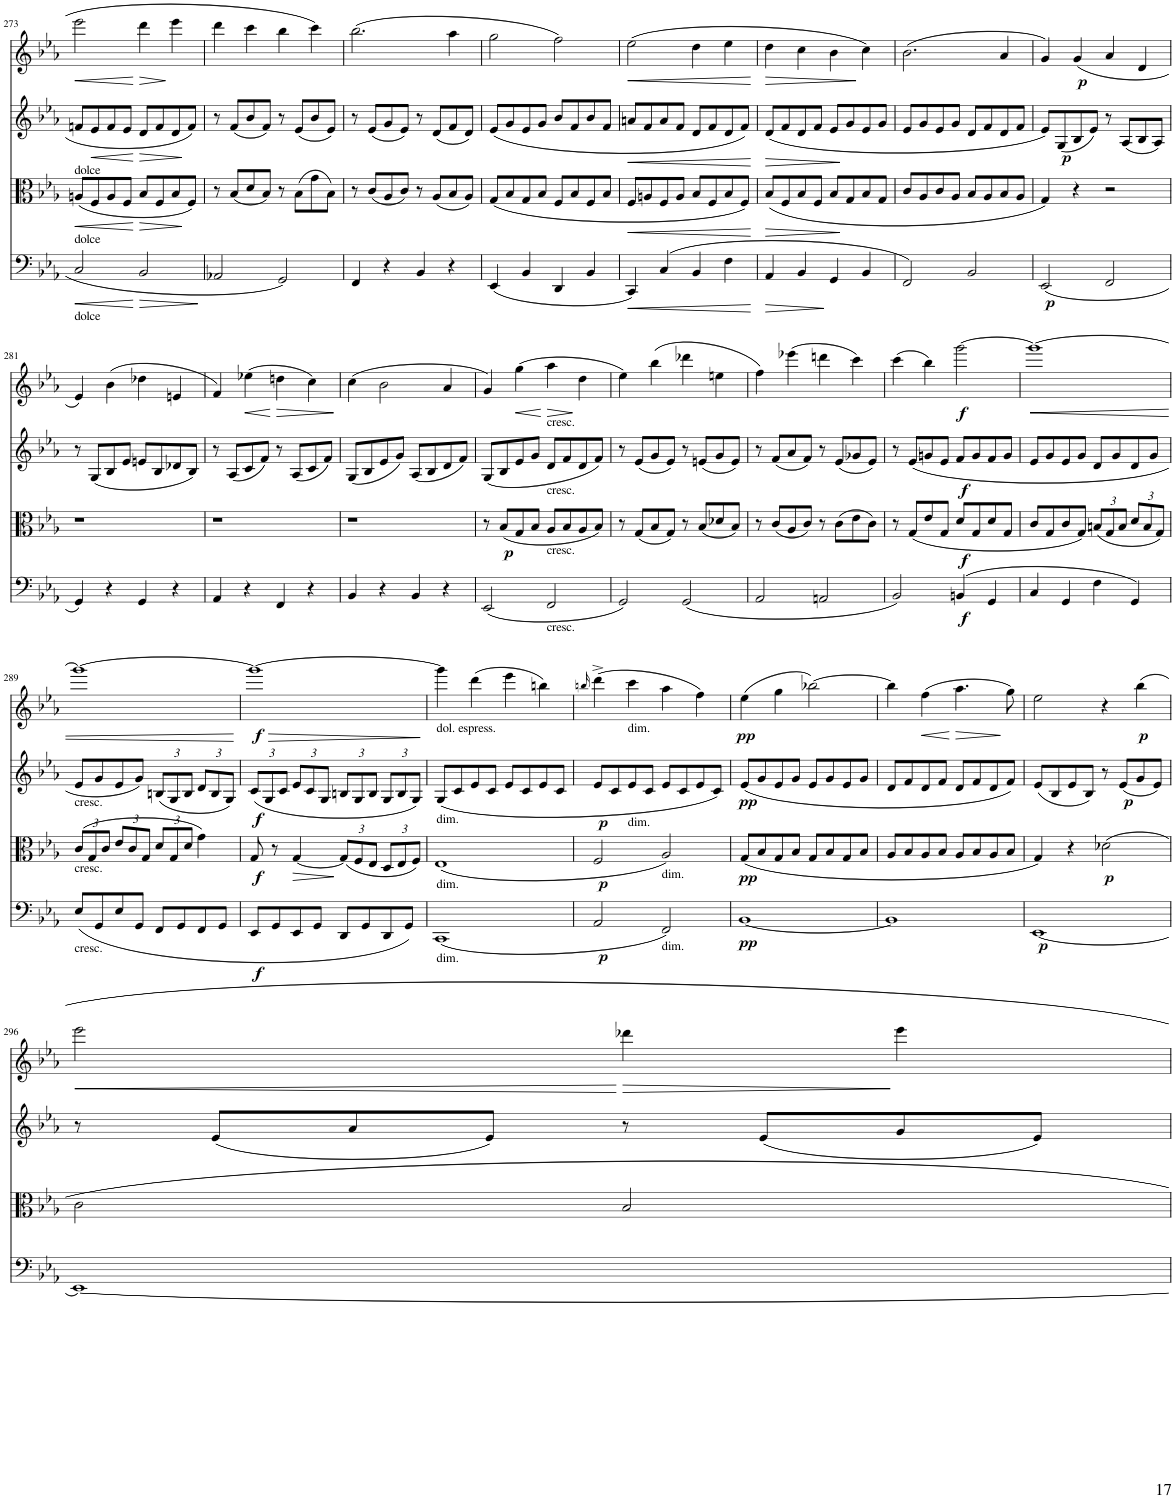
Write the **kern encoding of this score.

**kern	**dynam	**kern	**dynam	**kern	**dynam	**kern	**dynam
*part4	*part4	*part3	*part3	*part2	*part2	*part1	*part1
*staff4	*staff4	*staff3	*staff3	*staff2	*staff2	*staff1	*staff1
*I"Sampler	*	*I"Sampler	*	*I"Sampler	*	*I"Sampler	*
*I'Samp	*	*I'Samp	*	*I'Samp	*	*I'Samp	*
!!LO:PB:g=z
*clefF4	*	*clefC3	*	*clefG2	*	*clefG2	*
*k[b-e-a-]	*	*k[b-e-a-]	*	*k[b-e-a-]	*	*k[b-e-a-]	*
*M4/4	*	*M4/4	*	*M4/4	*	*M4/4	*
*met(c)	*	*met(c)	*	*met(c)	*	*met(c)	*
=273	=273	=273	=273	=273	=273	=273	=273
!	!	!	!	!LO:TX:b:t=dolce	!	!	!
!	!	!LO:TX:b:t=dolce	!	!	!	!	!
!LO:TX:b:t=dolce	!	!	!	!	!	!	!
!	!LO:HP:b	!	!LO:HP:b	!	!	!	!LO:HP:b
2C/	<	(8An/L	<	8fn/L	.	2eee-\	<
!	!	!	!	!	!LO:HP:b	!	!
.	.	8F/	.	8e-/	<	.	.
.	.	8A/	.	8f/	.	.	.
.	.	8F/J	.	8e-/J	.	.	.
!	!LO:HP:n=1:b	!	!LO:HP:n=1:b	!	!LO:HP:n=1:b	!	!LO:HP:n=1:b
2BB-/	[ >	8B-/L	[ >	8d/L	[ >	4ddd\	[ >
.	.	8F/	.	8f/	.	.	.
.	.	8B-/	.	8d/	.	4eee-\	]
.	.	8F/J)	]	8f/J	]	.	.
.	]	.	.	.	.	.	.
=274	=274	=274	=274	=274	=274	=274	=274
2AA-X/	.	8r	.	8r	.	4ddd\	.
.	.	(8B-/L	.	(8f/L	.	.	.
.	.	8d/	.	8b-/	.	4ccc\	.
.	.	8B-/J)	.	8f/J)	.	.	.
2GG/	.	8r	.	8r	.	4bb-\	.
.	.	(8B-\L	.	(8e-/L	.	.	.
.	.	8g\	.	8b-/	.	4ccc\	.
.	.	8B-\J)	.	8e-/J)	.	.	.
=275	=275	=275	=275	=275	=275	=275	=275
4FF/	.	8r	.	8r	.	(2.bb-\	.
.	.	(8c/L	.	(8e-/L	.	.	.
4r	.	8A-/	.	8g/	.	.	.
.	.	8c/J)	.	8e-/J)	.	.	.
4BB-/	.	8r	.	8r	.	.	.
.	.	(8A-/L	.	(8d/L	.	.	.
4r	.	8B-/	.	8f/	.	4aa-\	.
.	.	8A-/J)	.	8d/J)	.	.	.
=276	=276	=276	=276	=276	=276	=276	=276
(4EE-/	.	(8G/L	.	(8e-/L	.	2gg\	.
.	.	8B-/	.	8g/	.	.	.
4BB-/	.	8G/	.	8e-/	.	.	.
.	.	8B-/J	.	8g/J	.	.	.
4DD/	.	8F/L	.	8b-/L	.	2ff\)	.
.	.	8B-/	.	8f/	.	.	.
4BB-/	.	8F/	.	8b-/	.	.	.
.	.	8B-/J	.	8f/J	.	.	.
=277	=277	=277	=277	=277	=277	=277	=277
!	!LO:HP:b	!	!LO:HP:b	!	!LO:HP:b	!	!LO:HP:b
4CC/)	<	8F/L	<	8an/L	<	(2ee-\	<
.	.	8An/	.	8f/	.	.	.
(4C/	.	8F/	.	8a/	.	.	.
.	.	8A/J	.	8f/J	.	.	.
4BB-/	.	8B-/L	.	8d/L	.	4dd\	.
.	.	8F/	.	8f/	.	.	.
4F\	.	8B-/	.	8d/	.	4ee-\	.
.	.	8F/J)	.	8f/J)	.	.	.
.	[	.	[	.	[	.	[
=278	=278	=278	=278	=278	=278	=278	=278
!	!LO:HP:b	!	!LO:HP:b	!	!LO:HP:b	!	!LO:HP:b
4AA-/	>	(8B-/L	>	(8d/L	>	4dd\	>
.	.	8F/	.	8f/	.	.	.
4BB-/	.	8B-/	.	8d/	.	4cc\	.
.	.	8F/J	.	8f/J	.	.	.
4GG/	]	8B-/L	.	8e-/L	.	4b-\	.
.	.	8G/	]	8g/	]	.	.
4BB-/	.	8B-/	.	8e-/	.	4cc\)	]
.	.	8G/J	.	8g/J	.	.	.
=279	=279	=279	=279	=279	=279	=279	=279
2FF/)	.	8c/L	.	8e-/L	.	(2.b-\	.
.	.	8A-/	.	8g/	.	.	.
.	.	8c/	.	8e-/	.	.	.
.	.	8A-/J	.	8g/J	.	.	.
2BB-/	.	8B-/L	.	8d/L	.	.	.
.	.	8A-/	.	8f/	.	.	.
.	.	8B-/	.	8d/	.	4a-/	.
.	.	8A-/J	.	8f/J	.	.	.
=280	=280	=280	=280	=280	=280	=280	=280
!	!LO:DY:b	!	!	!	!	!	!
(2EE-/	p	4G/)	.	8e-/L)	.	4g/)	.
!	!	!	!	!	!LO:DY:b	!	!
.	.	.	.	(8G/	p	.	.
!	!	!	!	!	!	!	!LO:DY:b
.	.	4r	.	8B-/	.	(4g/	p
.	.	.	.	8e-/J)	.	.	.
2FF/	.	2r	.	8r	.	4a-/	.
.	.	.	.	(8A-/L	.	.	.
.	.	.	.	8B-/	.	4d/	.
.	.	.	.	8A-/J)	.	.	.
!!LO:LB:g=z
=281	=281	=281	=281	=281	=281	=281	=281
4GG/)	.	1r	.	8r	.	4e-/)	.
.	.	.	.	(8G/L	.	.	.
4r	.	.	.	8B-/	.	(4b-\	.
.	.	.	.	8e-/J	.	.	.
4GG/	.	.	.	8en/L	.	4dd-X\	.
.	.	.	.	8B-/	.	.	.
4r	.	.	.	8d-X/	.	4en/	.
.	.	.	.	8B-/J)	.	.	.
=282	=282	=282	=282	=282	=282	=282	=282
4AA-/	.	1r	.	8r	.	4f/)	.
.	.	.	.	(8A-/L	.	.	.
!	!	!	!	!	!	!	!LO:HP:b
4r	.	.	.	8c/	.	(4ee-X\	<
.	.	.	.	8f/J)	.	.	.
!	!	!	!	!	!	!	!LO:HP:n=1:b
4FF/	.	.	.	8r	.	4ddn\	[ >
.	.	.	.	(8A-/L	.	.	.
4r	.	.	.	8c/	.	4cc\)	.
.	.	.	.	8f/J)	.	.	.
.	.	.	.	.	.	.	]
=283	=283	=283	=283	=283	=283	=283	=283
4BB-/	.	1r	.	(8G/L	.	(4cc\	.
.	.	.	.	8B-/	.	.	.
4r	.	.	.	8e-/	.	2b-\	.
.	.	.	.	8g/J)	.	.	.
4BB-/	.	.	.	(8A-/L	.	.	.
.	.	.	.	8B-/	.	.	.
4r	.	.	.	8d/	.	4a-/	.
.	.	.	.	8f/J)	.	.	.
=284	=284	=284	=284	=284	=284	=284	=284
(2EE-/	.	8r	.	(8G/L	.	4g/)	.
!	!	!	!LO:DY:b	!	!	!	!
.	.	(8B-/L	p	8B-/	.	.	.
!	!	!	!	!	!	!	!LO:HP:b
.	.	8G/	.	8e-/	.	(4gg\	<
.	.	8B-/J	.	8g/J	.	.	.
!	!	!	!	!	!	!LO:TX:b:t=cresc.	!
!	!	!	!	!LO:TX:b:t=cresc.	!	!	!
!	!	!LO:TX:b:t=cresc.	!	!	!	!	!
!LO:TX:b:t=cresc.	!	!	!	!	!	!	!
!	!	!	!	!	!	!	!LO:HP:n=1:b
2FF/	.	8A-/L	.	8d/L	.	4aa-\	[ >
.	.	8B-/	.	8f/	.	.	.
.	.	8A-/	.	8d/	.	4dd\	]
.	.	8B-/J)	.	8f/J)	.	.	.
=285	=285	=285	=285	=285	=285	=285	=285
2GG/)	.	8r	.	8r	.	4ee-\)	.
.	.	(8G/L	.	(8e-/L	.	.	.
.	.	8B-/	.	8g/	.	(4bb-\	.
.	.	8G/J)	.	8e-/J)	.	.	.
(2GG/	.	8r	.	8r	.	4ddd-X\	.
.	.	(8B-/L	.	(8en/L	.	.	.
.	.	8d-X/	.	8g/	.	4een\	.
.	.	8B-/J)	.	8e/J)	.	.	.
=286	=286	=286	=286	=286	=286	=286	=286
2AA-/	.	8r	.	8r	.	4ff\)	.
.	.	(8c/L	.	(8f/L	.	.	.
.	.	8A-/	.	8a-/	.	(4eee-X\	.
.	.	8c/J)	.	8f/J)	.	.	.
2AAn/	.	8r	.	8r	.	4dddn\	.
.	.	(8c\L	.	(8e-/L	.	.	.
.	.	8e-\	.	8g-X/	.	4ccc\)	.
.	.	8c\J)	.	8e-/J)	.	.	.
=287	=287	=287	=287	=287	=287	=287	=287
2BB-/)	.	8r	.	8r	.	(4ccc\	.
.	.	(8G/L	.	(8e-/L	.	.	.
.	.	8e-/	.	8gn/	.	4bb-\)	.
.	.	8G/J	.	8e-/J	.	.	.
!	!LO:DY:b	!	!LO:DY:b	!	!LO:DY:b	!	!LO:DY:b
(4BBn/	f	8d/L	f	8f/L	f	[2ggg\	f
.	.	8G/	.	8g/	.	.	.
4GG/	.	8d/	.	8f/	.	.	.
.	.	8G/J	.	8g/J	.	.	.
=288	=288	=288	=288	=288	=288	=288	=288
!	!	!	!	!	!	!	!LO:HP:b
4C/	.	8c/L	.	8e-/L	.	1ggg_	<
.	.	8G/	.	8g/	.	.	.
4GG/	.	8c/	.	8e-/	.	.	.
.	.	8G/J)	.	8g/J	.	.	.
*	*	*Xbrackettup	*	*	*	*	*
4F\	.	(12Bn/L	.	8d/L	.	.	.
.	.	12G/	.	.	.	.	.
.	.	.	.	8g/	.	.	.
.	.	12B/J	.	.	.	.	.
4GG/)	.	12d/L	.	8d/	.	.	.
.	.	12B/	.	.	.	.	.
.	.	.	.	8g/J	.	.	.
.	.	12G/J)	.	.	.	.	.
!!LO:LB:g=z
=289	=289	=289	=289	=289	=289	=289	=289
!	!	!	!	!LO:TX:b:t=cresc.	!	!	!
!	!	!LO:TX:b:t=cresc.	!	!	!	!	!
!LO:TX:b:t=cresc.	!	!	!	!	!	!	!
(8E-/L	.	(12c/L	.	8e-/L	.	1ggg_	.
.	.	12G/	.	.	.	.	.
8GG/	.	.	.	8g/	.	.	.
.	.	12c/J	.	.	.	.	.
8E-/	.	12e-/L	.	8e-/	.	.	.
.	.	12c/	.	.	.	.	.
8GG/J	.	.	.	8g/J)	.	.	.
.	.	12G/J	.	.	.	.	.
*	*	*	*	*Xbrackettup	*	*	*
8FF/L	.	12d/L	.	(12Bn/L	.	.	.
.	.	12G/	.	12G/	.	.	.
8GG/	.	.	.	.	.	.	.
.	.	12d/J	.	12B/J	.	.	.
8FF/	.	4g\)	.	12d/L	.	.	.
.	.	.	.	12B/	.	.	.
8GG/J	.	.	.	.	.	.	.
.	.	.	.	12G/J)	.	.	.
.	.	.	.	.	.	.	[
=290	=290	=290	=290	=290	=290	=290	=290
!	!LO:DY:b	!	!LO:DY:b	!	!LO:DY:b	!	!LO:HP:b
!	!	!	!	!	!	!	!LO:DY:n=1:b
8EE-/L	f	8G/	f	(12c/L	f	1ggg_	> f
.	.	.	.	12G/	.	.	.
8GG/	.	8r	.	.	.	.	.
.	.	.	.	12c/J	.	.	.
!	!	!	!LO:HP:b	!	!	!	!
8EE-/	.	[4G/	>	12e-/L	.	.	.
.	.	.	.	12c/	.	.	.
8GG/J	.	.	.	.	.	.	.
.	.	.	.	12G/J	.	.	.
8DD/L	.	(12G/L]	]	12Bn/L	.	.	.
.	.	12F/	.	12G/	.	.	.
8GG/	.	.	.	.	.	.	.
.	.	12E-/J	.	12B/J	.	.	.
8DD/	.	12D/L	.	12G/L	.	.	.
.	.	12E-/	.	12B/	.	.	.
8GG/J)	.	.	.	.	.	.	.
.	.	12F/J)	.	12G/J)	.	.	.
.	.	.	.	.	.	.	]
=291	=291	=291	=291	=291	=291	=291	=291
!	!	!	!	!	!	!LO:TX:b:t=dol. espress.	!
!	!	!	!	!LO:TX:b:t=dim.	!	!	!
!	!	!LO:TX:b:t=dim.	!	!	!	!	!
!LO:TX:b:t=dim.	!	!	!	!	!	!	!
(1CC	.	(1E-	.	(8G/L	.	4ggg\]	.
.	.	.	.	8c/	.	.	.
.	.	.	.	8e-/	.	(4ddd\	.
.	.	.	.	8c/J	.	.	.
.	.	.	.	8e-/L	.	4eee-\	.
.	.	.	.	8c/	.	.	.
.	.	.	.	8e-/	.	4bbn\)	.
.	.	.	.	8c/J	.	.	.
=292	=292	=292	=292	=292	=292	=292	=292
.	.	.	.	.	.	16qbbn/	.
!	!LO:DY:b	!	!LO:DY:b	!	!LO:DY:b	!	!
2AA-/	p	2F/	p	8e-/L	p	(4ddd^\	.
.	.	.	.	8c/	.	.	.
!	!	!	!	!	!	!LO:TX:b:t=dim.	!
!	!	!	!	!LO:TX:b:t=dim.	!	!	!
.	.	.	.	8e-/	.	4ccc\	.
.	.	.	.	8c/J	.	.	.
!	!	!LO:TX:b:t=dim.	!	!	!	!	!
!LO:TX:b:t=dim.	!	!	!	!	!	!	!
2FF/)	.	2A-/)	.	8e-/L	.	4aa-\	.
.	.	.	.	8c/	.	.	.
.	.	.	.	8e-/	.	4ff\)	.
.	.	.	.	8c/J)	.	.	.
=293	=293	=293	=293	=293	=293	=293	=293
!	!LO:DY:b	!	!LO:DY:b	!	!LO:DY:b	!	!LO:DY:b
[1BB-	pp	(8G/L	pp	(8e-/L	pp	(4ee-\	pp
.	.	8B-/	.	8g/	.	.	.
.	.	8G/	.	8e-/	.	4gg\	.
.	.	8B-/J	.	8g/J	.	.	.
.	.	8G/L	.	8e-/L	.	[2bb-X\)	.
.	.	8B-/	.	8g/	.	.	.
.	.	8G/	.	8e-/	.	.	.
.	.	8B-/J	.	8g/J	.	.	.
=294	=294	=294	=294	=294	=294	=294	=294
1BB-]	.	8A-/L	.	8d/L	.	4bb-\]	.
.	.	8B-/	.	8f/	.	.	.
!	!	!	!	!	!	!	!LO:HP:b
.	.	8A-/	.	8d/	.	(4ff\	<
.	.	8B-/J	.	8f/J	.	.	.
!	!	!	!	!	!	!	!LO:HP:n=1:b
.	.	8A-/L	.	8d/L	.	4.aa-\	[ >
.	.	8B-/	.	8f/	.	.	.
.	.	8A-/	.	8d/	.	.	.
.	.	8B-/J	.	8f/J)	.	8gg\)	]
=295	=295	=295	=295	=295	=295	=295	=295
!	!LO:DY:b	!	!	!	!	!	!
[1EE-	p	4G/)	.	(8e-/L	.	2ee-\	.
.	.	.	.	8B-/	.	.	.
.	.	4r	.	8e-/	.	.	.
.	.	.	.	8B-/J)	.	.	.
!	!	!	!LO:DY:b	!	!	!	!
.	.	2d-X\	p	8r	.	4r	.
!	!	!	!	!	!LO:DY:b	!	!
.	.	.	.	(8e-/L	p	.	.
!	!	!	!	!	!	!	!LO:DY:b
.	.	.	.	8g/	.	4bb-\	p
.	.	.	.	8e-/J)	.	.	.
!!LO:LB:g=z
=296	=296	=296	=296	=296	=296	=296	=296
!	!	!	!	!	!	!	!LO:HP:b
1EE-_	.	2c\	.	8r	.	2eee-\	<
.	.	.	.	(8e-/L	.	.	.
.	.	.	.	8a-/	.	.	.
.	.	.	.	8e-/J)	.	.	.
!	!	!	!	!	!	!	!LO:HP:n=1:b
.	.	2B-/	.	8r	.	4ddd-X\	[ >
.	.	.	.	(8e-/L	.	.	.
.	.	.	.	8g/	.	4eee-\	]
.	.	.	.	8e-/J)	.	.	.
=	=	=	=	=	=	=	=
*-	*-	*-	*-	*-	*-	*-	*-
